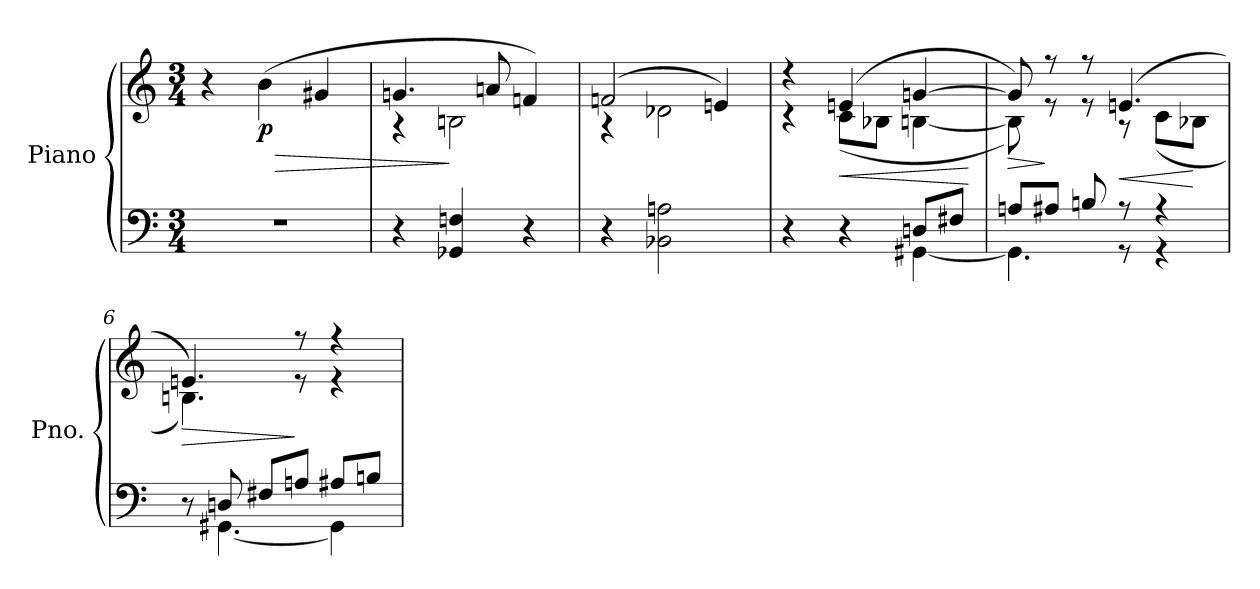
**kern	**kern	**dynam
*part1	*part1	*part1
*staff2	*staff1	*staff1/2
*I"Piano	*	*
*I'Pno.	*	*
*clefF4	*clefG2	*
*k[]	*k[]	*
*M3/4	*M3/4	*
=1	=1	=1
2.r	4r	.
!	!	!LO:HP:b
!	!	!LO:DY:n=1:b
.	(>4b\	> p
.	4g#X/	.
=2	=2	=2
*	*^	*
4r	4.gn/	4r	.
4GG-X/ 4Fn/	.	2Bn\	]
.	8an/	.	.
4r	4fn/)	.	.
=3	=3	=3	=3
4r	(>2fn/	4r	.
2BB-X\ 2An\	.	2d-X\	.
.	4en/)	.	.
=4	=4	=4	=4
*^	*	*	*
4r	2ryy	4rc	4rdd	.
!	!	!	!	!LO:HP:b
4r	.	(>4en/	(<8c\L	<
.	.	.	8B-X\J	.
8Dn/L	[4GG#X\	[4gn/	[4Bn\	.
8F#X/J	.	.	.	.
*v	*v	*	*	*
*	*v	*v	*
.	.	[
=5	=5	=5
*^	*	*
!	!	!	!LO:HP:b
*	*	*^	*
8An/L	4.GG#\]	8g/])	8B\])	>
8A#X/J	.	8re	8rff	]
8Bn/	.	8re	8rff	.
!	!	!	!	!LO:HP:b
8rGG	8rA	(>4.en/	8r	<
4rGG	4rA	.	(<8c\L	.
.	.	.	8B-X\J	[
!!LO:LB:g=z	!!
=6	=6	=6	=6	=6
!	!	!	!	!LO:HP:b
8r	8ryy	4.en/)	4.Bn\)	>
8Dn/	[4.GG#X\	.	.	.
8F#X/L	.	.	.	.
8An/J	.	8re	8rff	]
8A#X/L	4GG#\]	4re	4rff	.
8Bn/J	.	.	.	.
*v	*v	*	*	*
*	*v	*v	*
=	=	=
*-	*-	*-
